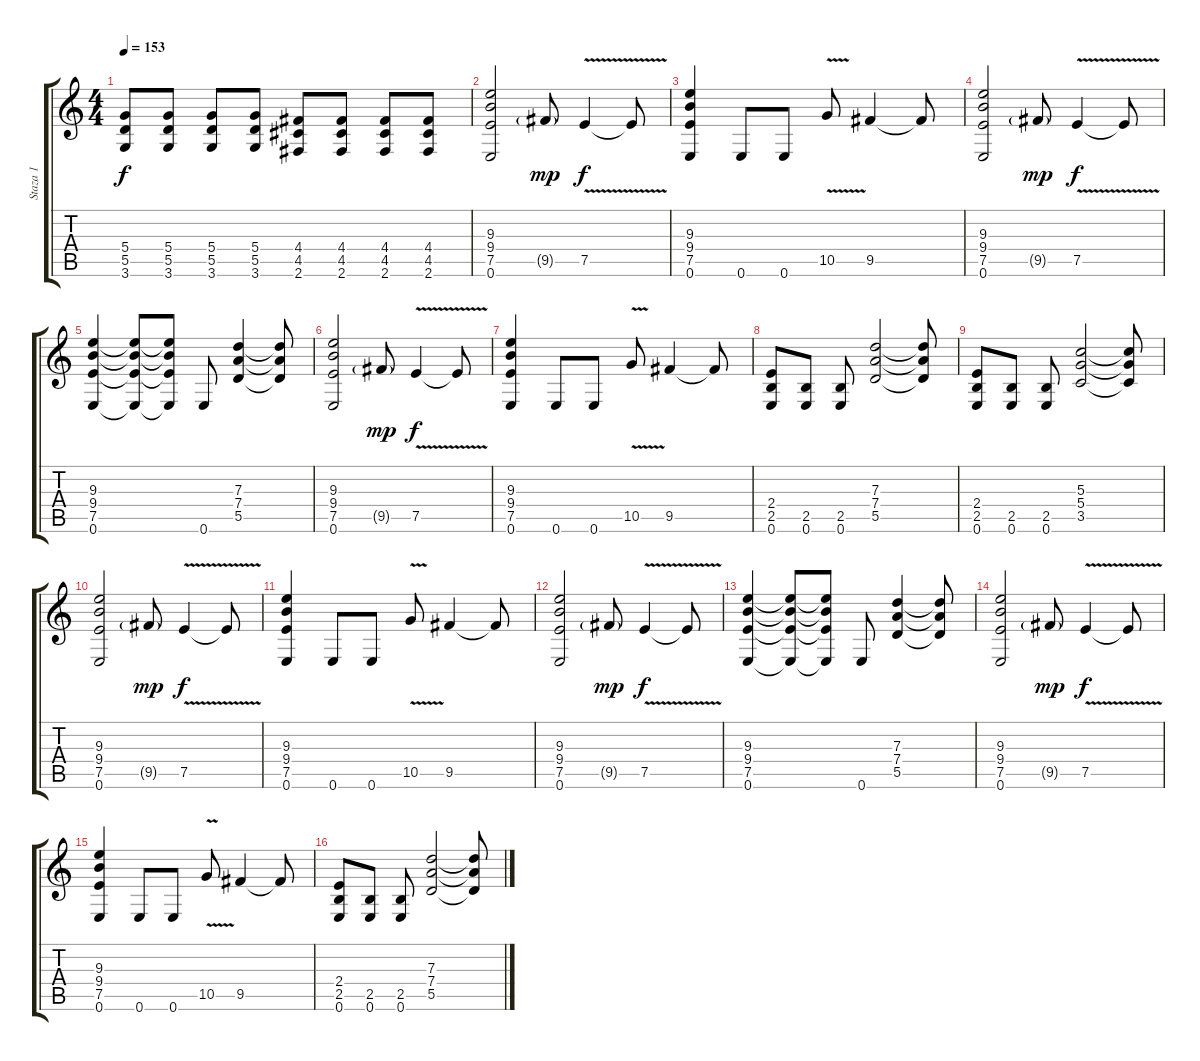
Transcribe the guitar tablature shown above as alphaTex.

\track ("Staza 1" "Staza 1") {instrument distortionguitar}
\staff {score tabs}
\tuning (E4 B3 G3 D3 A2 E2) {hide}
\ts (4 4)
\tempo 153
\clef g2
\ks c
(5.4 5.5 3.6).8{dy f} (5.4 5.5 3.6).8 (5.4 5.5 3.6).8 (5.4 5.5 3.6).8 (4.4 4.5 2.6).8 (4.4 4.5 2.6).8 (4.4 4.5 2.6).8 (4.4 4.5 2.6).8 |
(9.3 9.4 7.5 0.6).2 9.5{g}.8{dy mp} 7.5{v}.4{dy f} 7.5{t}.8 |
(9.3 9.4 7.5 0.6).4 0.6.8 0.6.8 10.5{v}.8 9.5.4 9.5{t}.8 |
(9.3 9.4 7.5 0.6).2 9.5{g}.8{dy mp} 7.5{v}.4{dy f} 7.5{t}.8 |
(9.3 9.4 7.5 0.6).4 (9.3{t} 9.4{t} 7.5{t} 0.6{t}).8 (9.3{t} 9.4{t} 7.5{t} 0.6{t}).8 0.6.8 (7.3 7.4 5.5).4 (7.3{t} 7.4{t} 5.5{t}).8 |
(9.3 9.4 7.5 0.6).2 9.5{g}.8{dy mp} 7.5{v}.4{dy f} 7.5{t}.8 |
(9.3 9.4 7.5 0.6).4 0.6.8 0.6.8 10.5{v}.8 9.5.4 9.5{t}.8 |
(2.4 2.5 0.6).8 (2.5 0.6).8 (2.5 0.6).8 (7.3 7.4 5.5).2 (7.3{t} 7.4{t} 5.5{t}).8 |
(2.4 2.5 0.6).8 (2.5 0.6).8 (2.5 0.6).8 (5.3 5.4 3.5).2 (5.3{t} 5.4{t} 3.5{t}).8 |
(9.3 9.4 7.5 0.6).2 9.5{g}.8{dy mp} 7.5{v}.4{dy f} 7.5{t}.8 |
(9.3 9.4 7.5 0.6).4 0.6.8 0.6.8 10.5{v}.8 9.5.4 9.5{t}.8 |
(9.3 9.4 7.5 0.6).2 9.5{g}.8{dy mp} 7.5{v}.4{dy f} 7.5{t}.8 |
(9.3 9.4 7.5 0.6).4 (9.3{t} 9.4{t} 7.5{t} 0.6{t}).8 (9.3{t} 9.4{t} 7.5{t} 0.6{t}).8 0.6.8 (7.3 7.4 5.5).4 (7.3{t} 7.4{t} 5.5{t}).8 |
(9.3 9.4 7.5 0.6).2 9.5{g}.8{dy mp} 7.5{v}.4{dy f} 7.5{t}.8 |
(9.3 9.4 7.5 0.6).4 0.6.8 0.6.8 10.5{v}.8 9.5.4 9.5{t}.8 |
(2.4 2.5 0.6).8 (2.5 0.6).8 (2.5 0.6).8 (7.3 7.4 5.5).2 (7.3{t} 7.4{t} 5.5{t}).8
